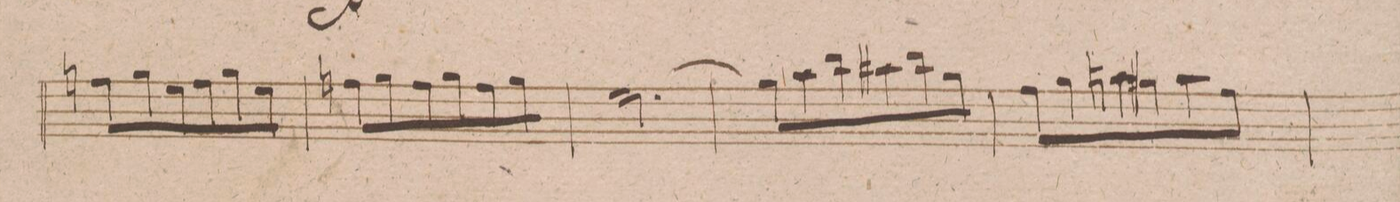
**kern	**dynam
*I"Flauto 2do	*
*clefG2	*
*k[f#]	*
*M3/4	*
8ffn\L	.
8gg\	.
8ee\	.
8ff\	.
8gg\	.
8ee\J	.
=21	=21
8ffn\L	.
8gg\	.
8ff\	.
8gg\	.
8ff\	.
8gg\J	.
=22	=22
(>2.ee\	.
=23	=23
8gg\L)	.
8aa\	.
8bb\	.
8aa#X\	.
8bb\	.
8gg\J	.
=24	=24
8ff#\L	.
8gg\	.
8aan\	.
8gg#X\	.
8aa\	.
8ff#\J	.
=25	=25
*-	*-
